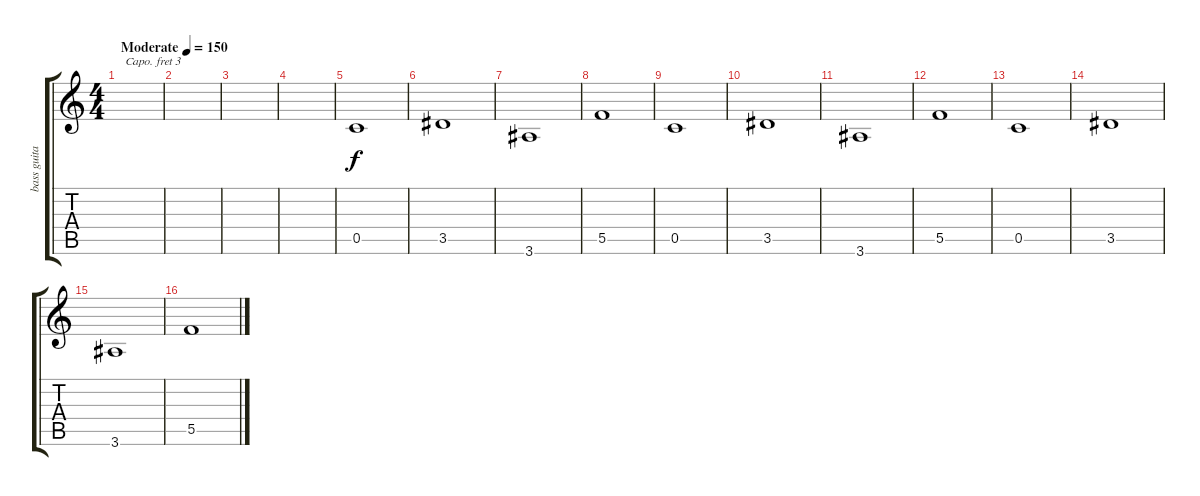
\track ("bass guitar" "bass guita") {instrument electricbassfinger}
\staff {score tabs}
\capo 3
\tuning (E4 B3 G3 D3 A2 E2) {hide}
\ts (4 4)
\tempo (150 "Moderate")
\clef g2
\ks c
|
|
|
|
0.5.1 |
3.5.1 |
3.6.1 |
5.5.1 |
0.5.1 |
3.5.1 |
3.6.1 |
5.5.1 |
0.5.1 |
3.5.1 |
3.6.1 |
5.5.1
